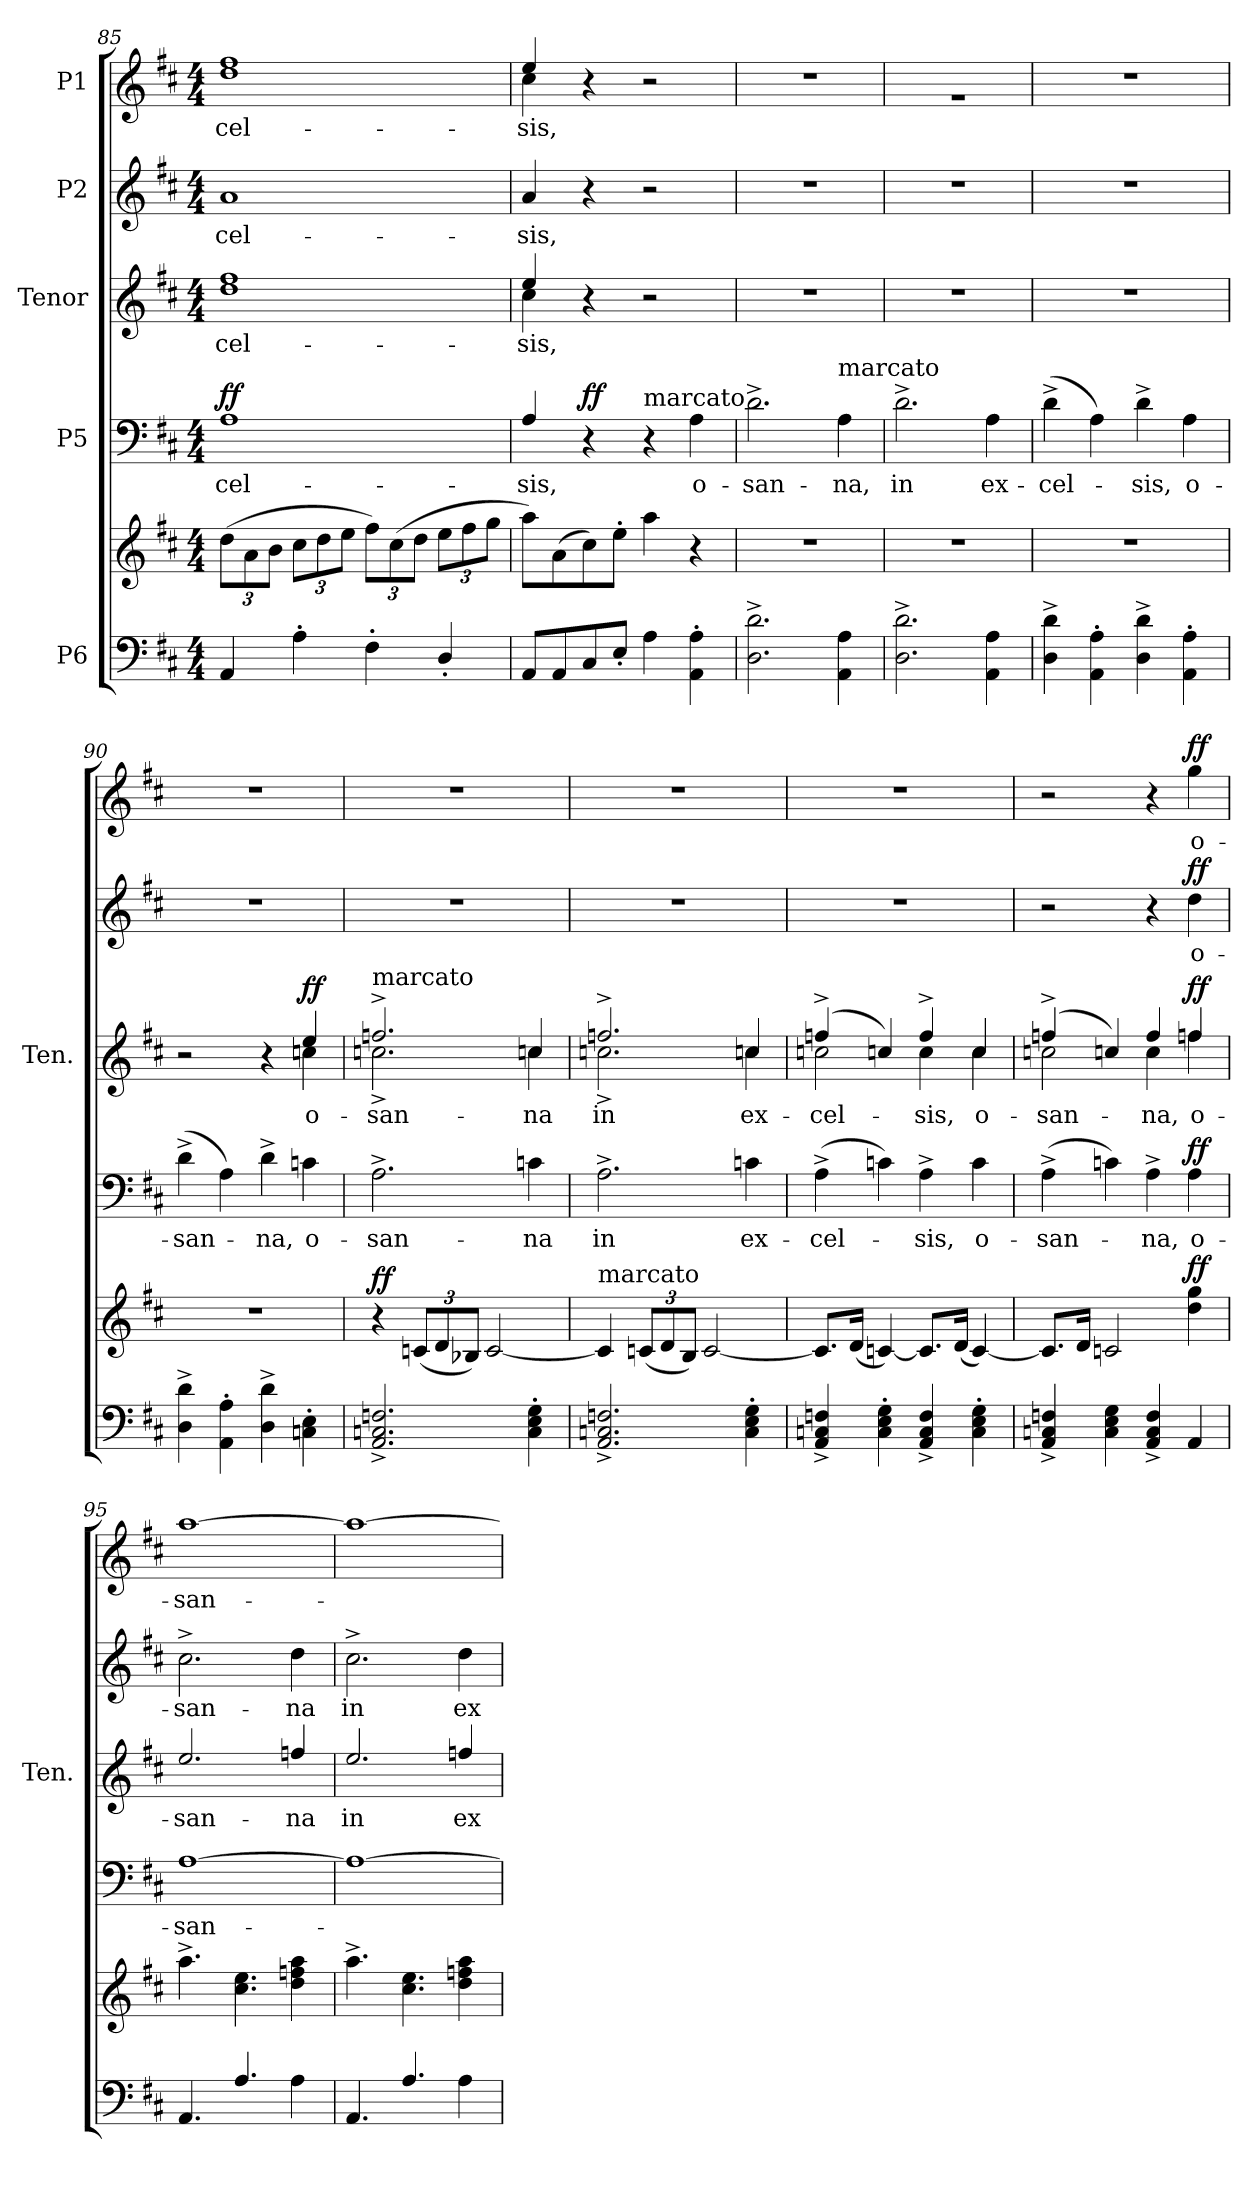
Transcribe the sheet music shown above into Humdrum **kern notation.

**kern	**kern	**dynam	**kern	**text	**dynam	**kern	**text	**dynam	**kern	**text	**dynam	**kern	**text	**dynam
*part5	*part5	*part5	*part4	*part4	*part4	*part3	*part3	*part3	*part2	*part2	*part2	*part1	*part1	*part1
*staff6	*staff5	*staff5/6	*staff4	*staff4	*staff4	*staff3	*staff3	*staff3	*staff2	*staff2	*staff2	*staff1	*staff1	*staff1
*I"P6	*	*	*I"P5	*	*	*I"Tenor	*	*	*I"P2	*	*	*I"P1	*	*
*	*	*	*	*	*	*I'Ten.	*	*	*	*	*	*	*	*
*clefF4	*clefG2	*	*clefF4	*	*	*clefG2	*	*	*clefG2	*	*	*clefG2	*	*
*	*	*	*	*	*	*ITrd7c12	*	*	*	*	*	*	*	*
*k[f#c#]	*k[f#c#]	*	*k[f#c#]	*	*	*k[f#c#]	*	*	*k[f#c#]	*	*	*k[f#c#]	*	*
*D:	*D:	*	*D:	*	*	*D:	*	*	*D:	*	*	*D:	*	*
*M4/4	*M4/4	*	*M4/4	*	*	*M4/4	*	*	*M4/4	*	*	*M4/4	*	*
*	*Xbrackettup	*	*	*	*	*	*	*	*	*	*	*	*	*
=85	=85	=85	=85	=85	=85	=85	=85	=85	=85	=85	=85	=85	=85	=85
!	!	!	!	!LO:LY:b	!LO:DY:a	!	!LO:LY:b	!	!	!LO:LY:b	!	!	!LO:LY:b	!
*	*	*	*	*	*	*^	*	*	*	*	*	*^	*	*
4AA/	(>12dd\L	.	1A	-cel-	ff	1f#	1d	-cel-	.	1a	-cel-	.	1ff#	1dd	-cel-	.
.	12a\	.	.	.	.	.	.	.	.	.	.	.	.	.	.	.
.	12b\J	.	.	.	.	.	.	.	.	.	.	.	.	.	.	.
4A'\	12cc#\L	.	.	.	.	.	.	.	.	.	.	.	.	.	.	.
.	12dd\	.	.	.	.	.	.	.	.	.	.	.	.	.	.	.
.	12ee\J	.	.	.	.	.	.	.	.	.	.	.	.	.	.	.
4F#'\	12ff#\L)	.	.	.	.	.	.	.	.	.	.	.	.	.	.	.
.	(>12cc#\	.	.	.	.	.	.	.	.	.	.	.	.	.	.	.
.	12dd\J	.	.	.	.	.	.	.	.	.	.	.	.	.	.	.
4D'/	12ee\L	.	.	.	.	.	.	.	.	.	.	.	.	.	.	.
.	12ff#\	.	.	.	.	.	.	.	.	.	.	.	.	.	.	.
.	12gg\J	.	.	.	.	.	.	.	.	.	.	.	.	.	.	.
=86	=86	=86	=86	=86	=86	=86	=86	=86	=86	=86	=86	=86	=86	=86	=86	=86
!	!	!	!	!LO:LY:b	!	!	!	!LO:LY:b	!	!	!LO:LY:b	!	!	!	!LO:LY:b	!
8AA/L	8aa\L)	.	4A/	-sis,	.	4e/	4c#\	-sis,	.	4a/	-sis,	.	4ee/	4cc#\	-sis,	.
8AA/	(>8a\	.	.	.	.	.	.	.	.	.	.	.	.	.	.	.
!	!	!	!	!	!LO:DY:a	!	!	!	!	!	!	!	!	!	!	!
8C#/	8cc#\)	.	4r	.	ff	4r	2.ryy	.	.	4r	.	.	4r	2.ryy	.	.
8E'/J	8ee'\J	.	.	.	.	.	.	.	.	.	.	.	.	.	.	.
!	!	!	!LO:TX:a:t=marcato	!	!	!	!	!	!	!	!	!	!	!	!	!
4A\	4aa\	.	4r	.	.	2r	.	.	.	2r	.	.	2r	.	.	.
!	!	!	!	!LO:LY:b	!	!	!	!	!	!	!	!	!	!	!	!
4AA\' 4A\'	4r	.	4A\	o-	.	.	.	.	.	.	.	.	.	.	.	.
*	*	*	*	*	*	*v	*v	*	*	*	*	*	*v	*v	*	*
=87	=87	=87	=87	=87	=87	=87	=87	=87	=87	=87	=87	=87	=87	=87
!	!	!	!	!LO:LY:b	!	!	!	!	!	!	!	!	!	!
2.D\^ 2.d\^	1r	.	2.d^\	-san-	.	1r	.	.	1r	.	.	1r	.	.
!	!	!	!LO:TX:a:t=marcato	!	!	!	!	!	!	!	!	!	!	!
!	!	!	!	!LO:LY:b	!	!	!	!	!	!	!	!	!	!
4AA\ 4A\	.	.	4A\	-na,	.	.	.	.	.	.	.	.	.	.
=88	=88	=88	=88	=88	=88	=88	=88	=88	=88	=88	=88	=88	=88	=88
!	!	!	!	!LO:LY:b	!	!	!	!	!	!	!	!	!	!
2.D\^ 2.d\^	1r	.	2.d^\	in	.	1r	.	.	1r	.	.	1rg	.	.
!	!	!	!	!LO:LY:b	!	!	!	!	!	!	!	!	!	!
4AA\ 4A\	.	.	4A\	ex-	.	.	.	.	.	.	.	.	.	.
=89	=89	=89	=89	=89	=89	=89	=89	=89	=89	=89	=89	=89	=89	=89
!	!	!	!	!LO:LY:b	!	!	!	!	!	!	!	!	!	!
4D\^ 4d\^	1r	.	(>4d^\	-cel-	.	1r	.	.	1r	.	.	1r	.	.
4AA\' 4A\'	.	.	4A\)	.	.	.	.	.	.	.	.	.	.	.
!	!	!	!	!LO:LY:b	!	!	!	!	!	!	!	!	!	!
4D\^ 4d\^	.	.	4d^\	-sis,	.	.	.	.	.	.	.	.	.	.
!	!	!	!	!LO:LY:b	!	!	!	!	!	!	!	!	!	!
4AA\' 4A\'	.	.	4A\	o-	.	.	.	.	.	.	.	.	.	.
=90	=90	=90	=90	=90	=90	=90	=90	=90	=90	=90	=90	=90	=90	=90
!	!	!	!	!LO:LY:b	!	!	!	!	!	!	!	!	!	!
*	*	*	*	*	*	*^	*	*	*	*	*	*	*	*
4D\^ 4d\^	1r	.	(>4d^\	-san-	.	2r	2.ryy	.	.	1r	.	.	1r	.	.
4AA\' 4A\'	.	.	4A\)	.	.	.	.	.	.	.	.	.	.	.	.
!	!	!	!	!LO:LY:b	!	!	!	!	!	!	!	!	!	!	!
4D\^ 4d\^	.	.	4d^\	-na,	.	4r	.	.	.	.	.	.	.	.	.
!	!	!	!	!LO:LY:b	!	!	!	!LO:LY:b	!LO:DY:a	!	!	!	!	!	!
4Cn\' 4E\'	.	.	4cn\	o-	.	4e/	4cn\	o-	ff	.	.	.	.	.	.
=91	=91	=91	=91	=91	=91	=91	=91	=91	=91	=91	=91	=91	=91	=91	=91
!	!	!	!	!	!	!LO:TX:a:t=marcato	!	!	!	!	!	!	!	!	!
!	!	!LO:DY:a	!	!LO:LY:b	!	!	!	!LO:LY:b	!	!	!	!	!	!	!
2.AA/^ 2.Cn/^ 2.Fn/^	4r	ff	2.A^\	-san-	.	2.fn^/	2.cn^\	-san-	.	1r	.	.	1r	.	.
.	(<12cn/L	.	.	.	.	.	.	.	.	.	.	.	.	.	.
.	12d/	.	.	.	.	.	.	.	.	.	.	.	.	.	.
.	12B-X/J)	.	.	.	.	.	.	.	.	.	.	.	.	.	.
.	[2c/	.	.	.	.	.	.	.	.	.	.	.	.	.	.
!	!	!	!	!LO:LY:b	!	!	!	!LO:LY:b	!	!	!	!	!	!	!
4C\' 4E\' 4G\'	.	.	4cn\	-na	.	4cni/	4c\	-na	.	.	.	.	.	.	.
=92	=92	=92	=92	=92	=92	=92	=92	=92	=92	=92	=92	=92	=92	=92	=92
!	!LO:TX:a:t=marcato	!	!	!	!	!	!	!	!	!	!	!	!	!	!
!	!	!	!	!LO:LY:b	!	!	!	!LO:LY:b	!	!	!	!	!	!	!
2.AA/^ 2.Cn/^ 2.Fn/^	4c/]	.	2.A^\	in	.	2.fn^/	2.cn^\	in	.	1r	.	.	1r	.	.
.	(<12cn/L	.	.	.	.	.	.	.	.	.	.	.	.	.	.
.	12d/	.	.	.	.	.	.	.	.	.	.	.	.	.	.
.	12B/J)	.	.	.	.	.	.	.	.	.	.	.	.	.	.
.	[2c/	.	.	.	.	.	.	.	.	.	.	.	.	.	.
!	!	!	!	!LO:LY:b	!	!	!	!LO:LY:b	!	!	!	!	!	!	!
4C\' 4E\' 4G\'	.	.	4cn\	ex-	.	4cni/	4c\	ex-	.	.	.	.	.	.	.
=93	=93	=93	=93	=93	=93	=93	=93	=93	=93	=93	=93	=93	=93	=93	=93
!	!	!	!	!LO:LY:b	!	!	!	!LO:LY:b	!	!	!	!	!	!	!
4AA/^ 4Cn/^ 4Fn/^	8.c/L]	.	(>4A^\	-cel-	.	(>4fn^/	2cn\	-cel-	.	1r	.	.	1r	.	.
.	(<16d/Jk	.	.	.	.	.	.	.	.	.	.	.	.	.	.
4C\' 4E\' 4G\'	[4cn/)	.	4cn\)	.	.	4cni/)	.	.	.	.	.	.	.	.	.
!	!	!	!	!LO:LY:b	!	!	!	!LO:LY:b	!	!	!	!	!	!	!
4AA/^ 4C/^ 4F/^	8.c/L]	.	4A^\	-sis,	.	4f^/	4c\	-sis,	.	.	.	.	.	.	.
.	(<16d/Jk	.	.	.	.	.	.	.	.	.	.	.	.	.	.
!	!	!	!	!LO:LY:b	!	!	!	!LO:LY:b	!	!	!	!	!	!	!
4C\' 4E\' 4G\'	[4c/)	.	4c\	o-	.	4c/	4c\	o-	.	.	.	.	.	.	.
=94	=94	=94	=94	=94	=94	=94	=94	=94	=94	=94	=94	=94	=94	=94	=94
!	!	!	!	!LO:LY:b	!	!	!	!LO:LY:b	!	!	!	!	!	!	!
4AA/^ 4Cn/^ 4Fn/^	8.c/L]	.	(>4A^\	-san-	.	(>4fn^/	2cn\	-san-	.	2r	.	.	2r	.	.
.	16d/Jk	.	.	.	.	.	.	.	.	.	.	.	.	.	.
4C\ 4E\ 4G\	2cn/	.	4cn\)	.	.	4cni/)	.	.	.	.	.	.	.	.	.
!	!	!	!	!LO:LY:b	!	!	!	!LO:LY:b	!	!	!	!	!	!	!
4AA/^ 4C/^ 4F/^	.	.	4A^\	-na,	.	4f/	4c\	-na,	.	4r	.	.	4r	.	.
!	!	!LO:DY:a	!	!LO:LY:b	!LO:DY:a	!	!	!LO:LY:b	!LO:DY:a	!	!LO:LY:b	!LO:DY:a	!	!LO:LY:b	!LO:DY:a
4AA/	4dd\ 4gg\	ff	4A\	o-	ff	4f/	4fni\	o-	ff	4dd\	o-	ff	4gg\	o-	ff
=95	=95	=95	=95	=95	=95	=95	=95	=95	=95	=95	=95	=95	=95	=95	=95
!	!	!	!	!LO:LY:b	!	!	!	!LO:LY:b	!	!	!LO:LY:b	!	!	!LO:LY:b	!
*	*	*	*	*	*	*v	*v	*	*	*	*	*	*	*	*
4.AA/	4.aa^\	.	[1A	-san-	.	2.e/	-san-	.	2.cc#^\	-san-	.	[1aa	-san-	.
4.A/	4.cc#\ 4.ee\	.	.	.	.	.	.	.	.	.	.	.	.	.
!	!	!	!	!	!	!	!LO:LY:b	!	!	!LO:LY:b	!	!	!	!
4A\	4dd\ 4ffn\ 4aa\	.	.	.	.	4fn/	-na	.	4dd\	-na	.	.	.	.
=96	=96	=96	=96	=96	=96	=96	=96	=96	=96	=96	=96	=96	=96	=96
!	!	!	!	!	!	!	!LO:LY:b	!	!	!LO:LY:b	!	!	!	!
4.AA/	4.aa^\	.	1A_	.	.	2.e/	in	.	2.cc#^\	in	.	1aa_	.	.
4.A/	4.cc#\ 4.ee\	.	.	.	.	.	.	.	.	.	.	.	.	.
!	!	!	!	!	!	!	!LO:LY:b	!	!	!LO:LY:b	!	!	!	!
4A\	4dd\ 4ffn\ 4aa\	.	.	.	.	4fn/	ex-	.	4dd\	ex-	.	.	.	.
=	=	=	=	=	=	=	=	=	=	=	=	=	=	=
*-	*-	*-	*-	*-	*-	*-	*-	*-	*-	*-	*-	*-	*-	*-
